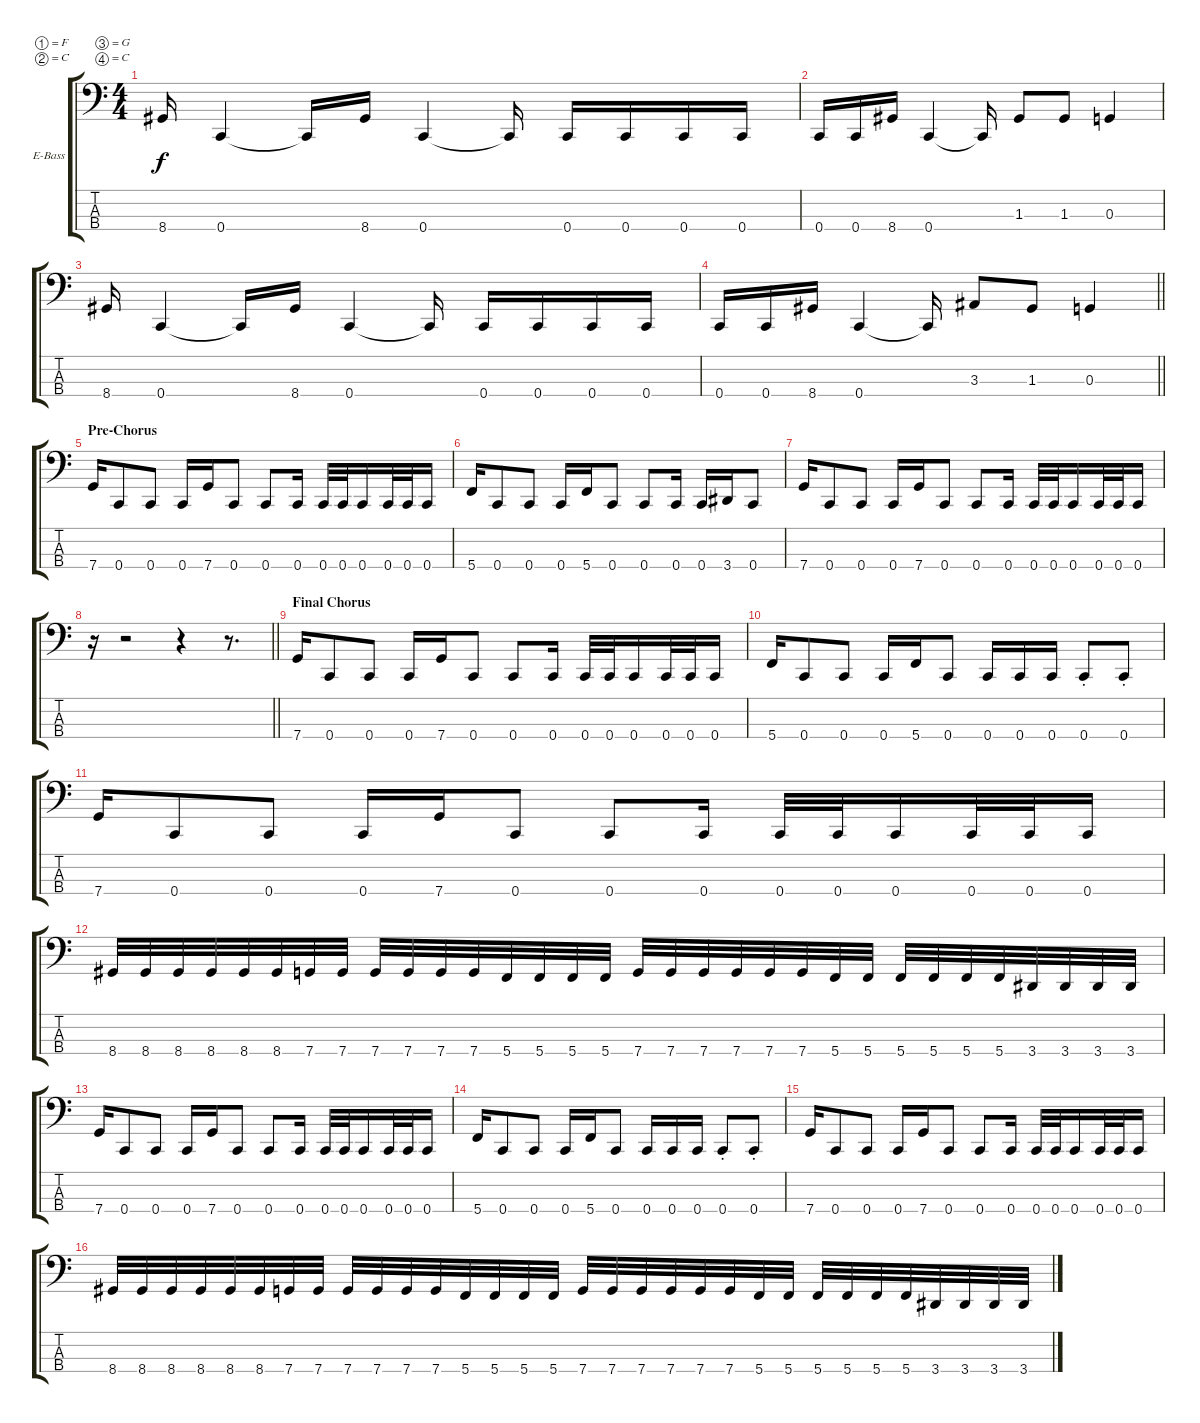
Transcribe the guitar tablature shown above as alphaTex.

\bracketExtendMode groupsimilarinstruments
\firstSystemTrackNameOrientation horizontal
\otherSystemsTrackNameOrientation horizontal
\track ("Bass" "E-Bass") {instrument electricbasspick}
\staff {score tabs}
\tuning (F2 C2 G1 C1)
\ts (4 4)
\tempo (94 hide)
\clef f4
\ks c
8.4.16{dy f} 0.4.4 0.4{t}.16 8.4.16 0.4.4 0.4{t}.16 0.4.16 0.4.16 0.4.16 0.4.16 |
0.4.16 0.4.16 8.4.16 0.4.4 0.4{t}.16 1.3.8 1.3.8 0.3.4 |
8.4.16 0.4.4 0.4{t}.16 8.4.16 0.4.4 0.4{t}.16 0.4.16 0.4.16 0.4.16 0.4.16 |
\barLineRight lightlight
0.4.16 0.4.16 8.4.16 0.4.4 0.4{t}.16 3.3.8 1.3.8 0.3.4 |
\section ("" "Pre-Chorus")
\tempo (94 hide)
7.4.16 0.4.8 0.4.8 0.4.16 7.4.16 0.4.8 0.4.8 0.4.16 0.4.32 0.4.32 0.4.16 0.4.32 0.4.32 0.4.16 |
5.4.16 0.4.8 0.4.8 0.4.16 5.4.16 0.4.8 0.4.8 0.4.16 0.4.16 3.4.16 0.4.8 |
7.4.16 0.4.8 0.4.8 0.4.16 7.4.16 0.4.8 0.4.8 0.4.16 0.4.32 0.4.32 0.4.16 0.4.32 0.4.32 0.4.16 |
\barLineRight lightlight
r.16 r.2 r.4 r.8{d} |
\section ("" "Final Chorus")
7.4.16 0.4.8 0.4.8 0.4.16 7.4.16 0.4.8 0.4.8 0.4.16 0.4.32 0.4.32 0.4.16 0.4.32 0.4.32 0.4.16 |
5.4.16 0.4.8 0.4.8 0.4.16 5.4.16 0.4.8 0.4.16 0.4.16 0.4.16 0.4{st}.8 0.4{st}.8 |
7.4.16 0.4.8 0.4.8 0.4.16 7.4.16 0.4.8 0.4.8 0.4.16 0.4.32 0.4.32 0.4.16 0.4.32 0.4.32 0.4.16 |
8.4.32 8.4.32 8.4.32 8.4.32 8.4.32 8.4.32 7.4.32 7.4.32 7.4.32 7.4.32 7.4.32 7.4.32 5.4.32 5.4.32 5.4.32 5.4.32 7.4.32 7.4.32 7.4.32 7.4.32 7.4.32 7.4.32 5.4.32 5.4.32 5.4.32 5.4.32 5.4.32 5.4.32 3.4.32 3.4.32 3.4.32 3.4.32 |
7.4.16 0.4.8 0.4.8 0.4.16 7.4.16 0.4.8 0.4.8 0.4.16 0.4.32 0.4.32 0.4.16 0.4.32 0.4.32 0.4.16 |
5.4.16 0.4.8 0.4.8 0.4.16 5.4.16 0.4.8 0.4.16 0.4.16 0.4.16 0.4{st}.8 0.4{st}.8 |
7.4.16 0.4.8 0.4.8 0.4.16 7.4.16 0.4.8 0.4.8 0.4.16 0.4.32 0.4.32 0.4.16 0.4.32 0.4.32 0.4.16 |
8.4.32 8.4.32 8.4.32 8.4.32 8.4.32 8.4.32 7.4.32 7.4.32 7.4.32 7.4.32 7.4.32 7.4.32 5.4.32 5.4.32 5.4.32 5.4.32 7.4.32 7.4.32 7.4.32 7.4.32 7.4.32 7.4.32 5.4.32 5.4.32 5.4.32 5.4.32 5.4.32 5.4.32 3.4.32 3.4.32 3.4.32 3.4.32
